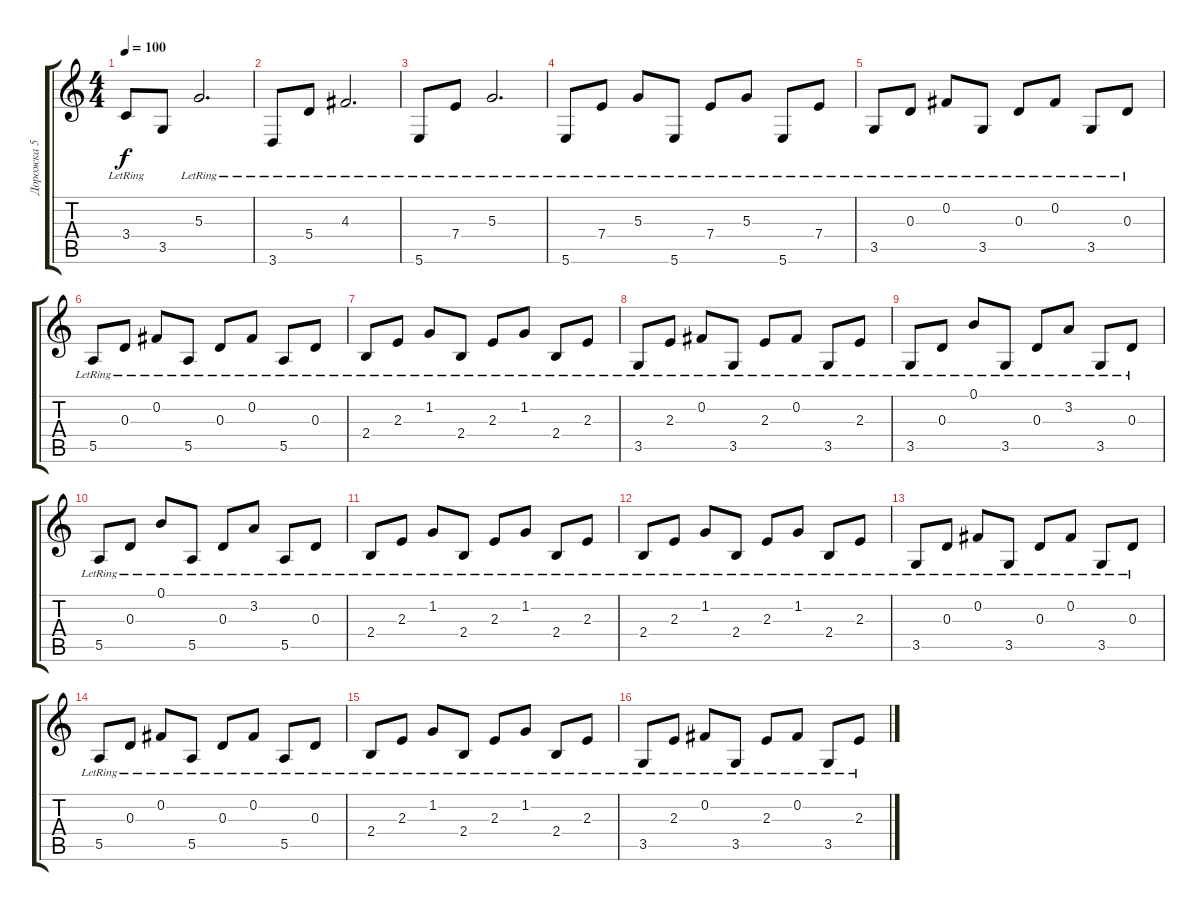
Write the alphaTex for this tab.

\track ("Дорожка 5" "Дорожка 5") {instrument electricguitarclean}
\staff {score tabs}
\tuning (B3 Gb3 D3 A2 E2 B1) {hide}
\ts (4 4)
\tempo 100
\clef g2
\ks c
3.4{lr}.8{dy f} 3.5.8 5.3{lr}.2{d} |
3.6{lr}.8 5.4{lr}.8 4.3{lr}.2{d} |
5.6{lr}.8 7.4{lr}.8 5.3{lr}.2{d} |
5.6{lr}.8 7.4{lr}.8 5.3{lr}.8 5.6{lr}.8 7.4{lr}.8 5.3{lr}.8 5.6{lr}.8 7.4{lr}.8 |
3.5{lr}.8 0.3{lr}.8 0.2{lr}.8 3.5{lr}.8 0.3{lr}.8 0.2{lr}.8 3.5{lr}.8 0.3{lr}.8 |
5.5{lr}.8 0.3{lr}.8 0.2{lr}.8 5.5{lr}.8 0.3{lr}.8 0.2{lr}.8 5.5{lr}.8 0.3{lr}.8 |
2.4{lr}.8 2.3{lr}.8 1.2{lr}.8 2.4{lr}.8 2.3{lr}.8 1.2{lr}.8 2.4{lr}.8 2.3{lr}.8 |
3.5{lr}.8 2.3{lr}.8 0.2{lr}.8 3.5{lr}.8 2.3{lr}.8 0.2{lr}.8 3.5{lr}.8 2.3{lr}.8 |
3.5{lr}.8 0.3{lr}.8 0.1{lr}.8 3.5{lr}.8 0.3{lr}.8 3.2{lr}.8 3.5{lr}.8 0.3{lr}.8 |
5.5{lr}.8 0.3{lr}.8 0.1{lr}.8 5.5{lr}.8 0.3{lr}.8 3.2{lr}.8 5.5{lr}.8 0.3{lr}.8 |
2.4{lr}.8 2.3{lr}.8 1.2{lr}.8 2.4{lr}.8 2.3{lr}.8 1.2{lr}.8 2.4{lr}.8 2.3{lr}.8 |
2.4{lr}.8 2.3{lr}.8 1.2{lr}.8 2.4{lr}.8 2.3{lr}.8 1.2{lr}.8 2.4{lr}.8 2.3{lr}.8 |
3.5{lr}.8 0.3{lr}.8 0.2{lr}.8 3.5{lr}.8 0.3{lr}.8 0.2{lr}.8 3.5{lr}.8 0.3{lr}.8 |
5.5{lr}.8 0.3{lr}.8 0.2{lr}.8 5.5{lr}.8 0.3{lr}.8 0.2{lr}.8 5.5{lr}.8 0.3{lr}.8 |
2.4{lr}.8 2.3{lr}.8 1.2{lr}.8 2.4{lr}.8 2.3{lr}.8 1.2{lr}.8 2.4{lr}.8 2.3{lr}.8 |
3.5{lr}.8 2.3{lr}.8 0.2{lr}.8 3.5{lr}.8 2.3{lr}.8 0.2{lr}.8 3.5{lr}.8 2.3{lr}.8
